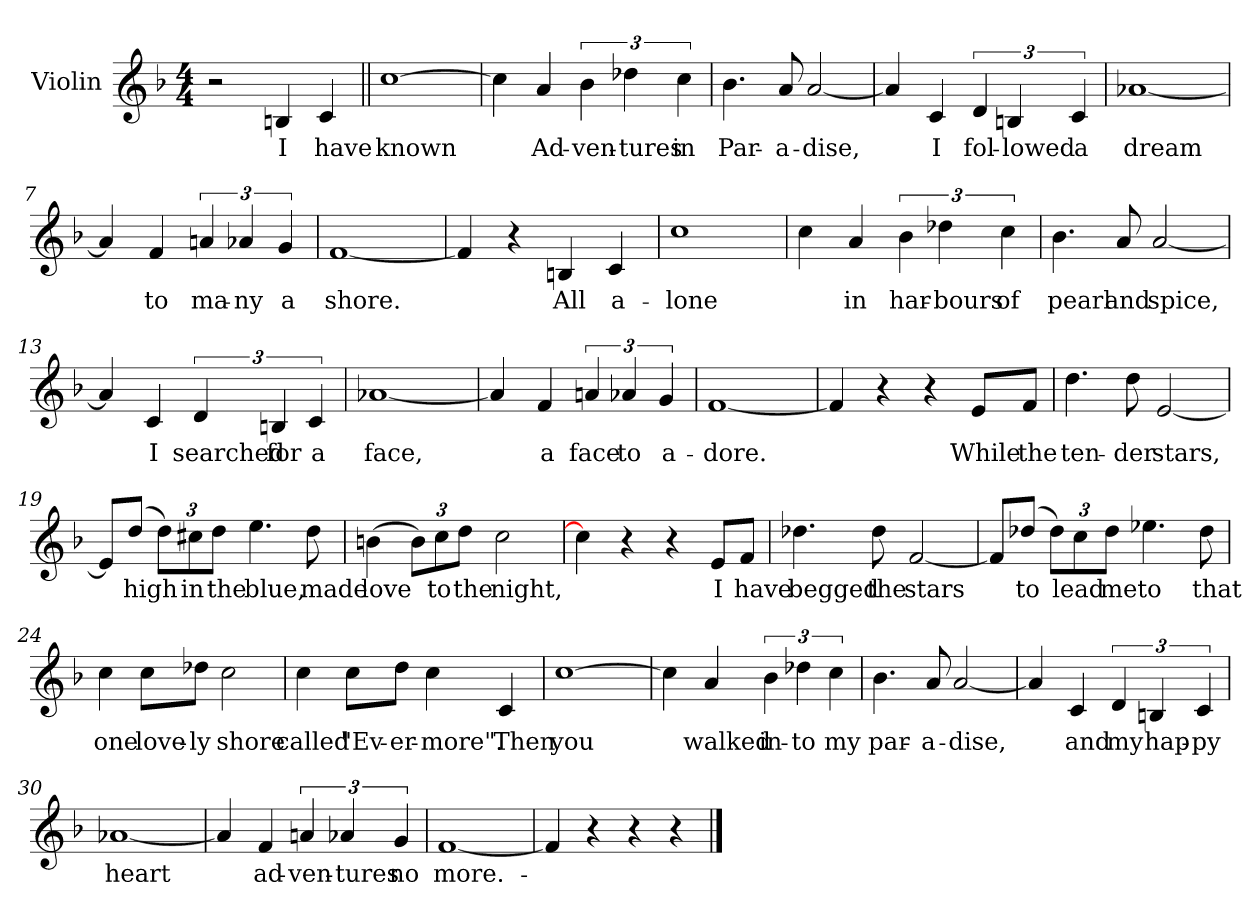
**kern	**text
*part1	*part1
*staff1	*staff1
*I"Violin	*
*I'Vln	*
*clefG2	*
*k[b-]	*
*F:	*
*M4/4	*
=1	=1
2r	.
4Bn/	I
4c/	have
=2||	=2||
[1cc	known
=3	=3
4cc\]	.
4a/	Ad-
6b-\	-ven-
6dd-X\	-tures
6cc\	in
=4	=4
4.b-\	Par-
8a/	-a-
[2a/	-dise,
=5	=5
4a/]	.
4c/	I
6d/	fol-
6Bn/	-lowed
6c/	a
!!LO:LB:g=z
=6	=6
[1a-X	dream
=7	=7
4a-/]	.
4f/	to
6an/	ma-
6a-X/	-ny
6g/	a
=8	=8
[1f	shore.
=9	=9
4f/]	.
4r	.
4Bn/	All
4c/	a-
=10	=10
1cc	-lone
!!LO:LB:g=z
=11	=11
4cc\	.
4a/	in
6b-\	har-
6dd-X\	-bours
6cc\	of
=12	=12
4.b-\	pearl
8a/	and
[2a/	spice,
=13	=13
4a/]	.
4c/	I
6d/	searched
6Bn/	for
6c/	a
=14	=14
[1a-X	face,
=15	=15
4a-/]	.
4f/	a
6an/	face
6a-X/	to
6g/	a-
!!LO:LB:g=z
=16	=16
[1f	-dore.
=17	=17
4f/]	.
4r	.
4r	.
8e/L	While
8f/J	the
=18	=18
4.dd\	ten-
8dd\	-der
[2e/	stars,
=19	=19
8e/L]	.
(8dd/J	high
*Xbrackettup	*
12dd\L)	.
12cc#X\	in
12dd\J	the
4.ee\	blue,
8dd\	made
=20	=20
(4bn\	love
12b\L)	.
12cc\	to
12dd\J	the
2cc\	night,
!!LO:LB:g=z
=21	=21
4cc\]	.
4r	.
4r	.
8e/L	I
8f/J	have
=22	=22
4.dd-X\	begged
8dd-\	the
[2f/	stars
=23	=23
8f/L]	.
(8dd-X/J	to
12dd-\L)	.
12cc\	lead
12dd-\J	me
4.ee-X\	to
8dd-\	that
=24	=24
4cc\	one
8cc\L	love-
8dd-X\J	-ly
2cc\	shore
=25	=25
4cc\	called
8cc\L	"Ev-
8dd\J	-er-
4cc\	-more".
4c/	Then
!!LO:LB:g=z
=26	=26
[1cc	you
=27	=27
4cc\]	.
4a/	walked
*brackettup	*
6b-\	in-
6dd-X\	-to
6cc\	my
=28	=28
4.b-\	par-
8a/	-a-
[2a/	-dise,
=29	=29
4a/]	.
4c/	and
6d/	my
6Bn/	hap-
6c/	-py
!!LO:LB:g=z
=30	=30
[1a-X	heart
=31	=31
4a-/]	.
4f/	ad-
6an/	-ven-
6a-X/	-tures
6g/	no
=32	=32
[1f	more.-
=33	=33
4f/]	.
4r	.
4r	.
4r	.
==	==
*-	*-
